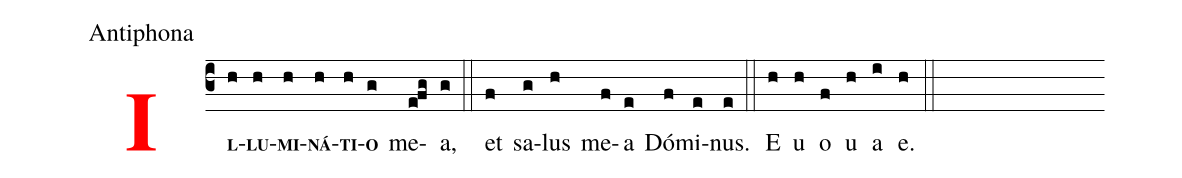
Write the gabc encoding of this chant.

office-part: Antiphona;
%%
<v>\bf\textcolor{red}{I}</v><v>\bf\scriptsize{L}</v>(c3h)<v>\bf\scriptsize{LU}</v>(h)<v>\bf\scriptsize{MI}</v>(h)<v>\bf\scriptsize{NÁ}</v>(h)<v>\bf\scriptsize{TI}</v>(h)<v>\bf\scriptsize{O}</v>(g) me(e!fg)a,(g)
 (::) et(f) sa(g)lus(h) me(f)a(e) Dó(f)mi(e)nus.(e)
 (::) E(h) u(h) o(f) u(h) a(i) e.(h) (::)
